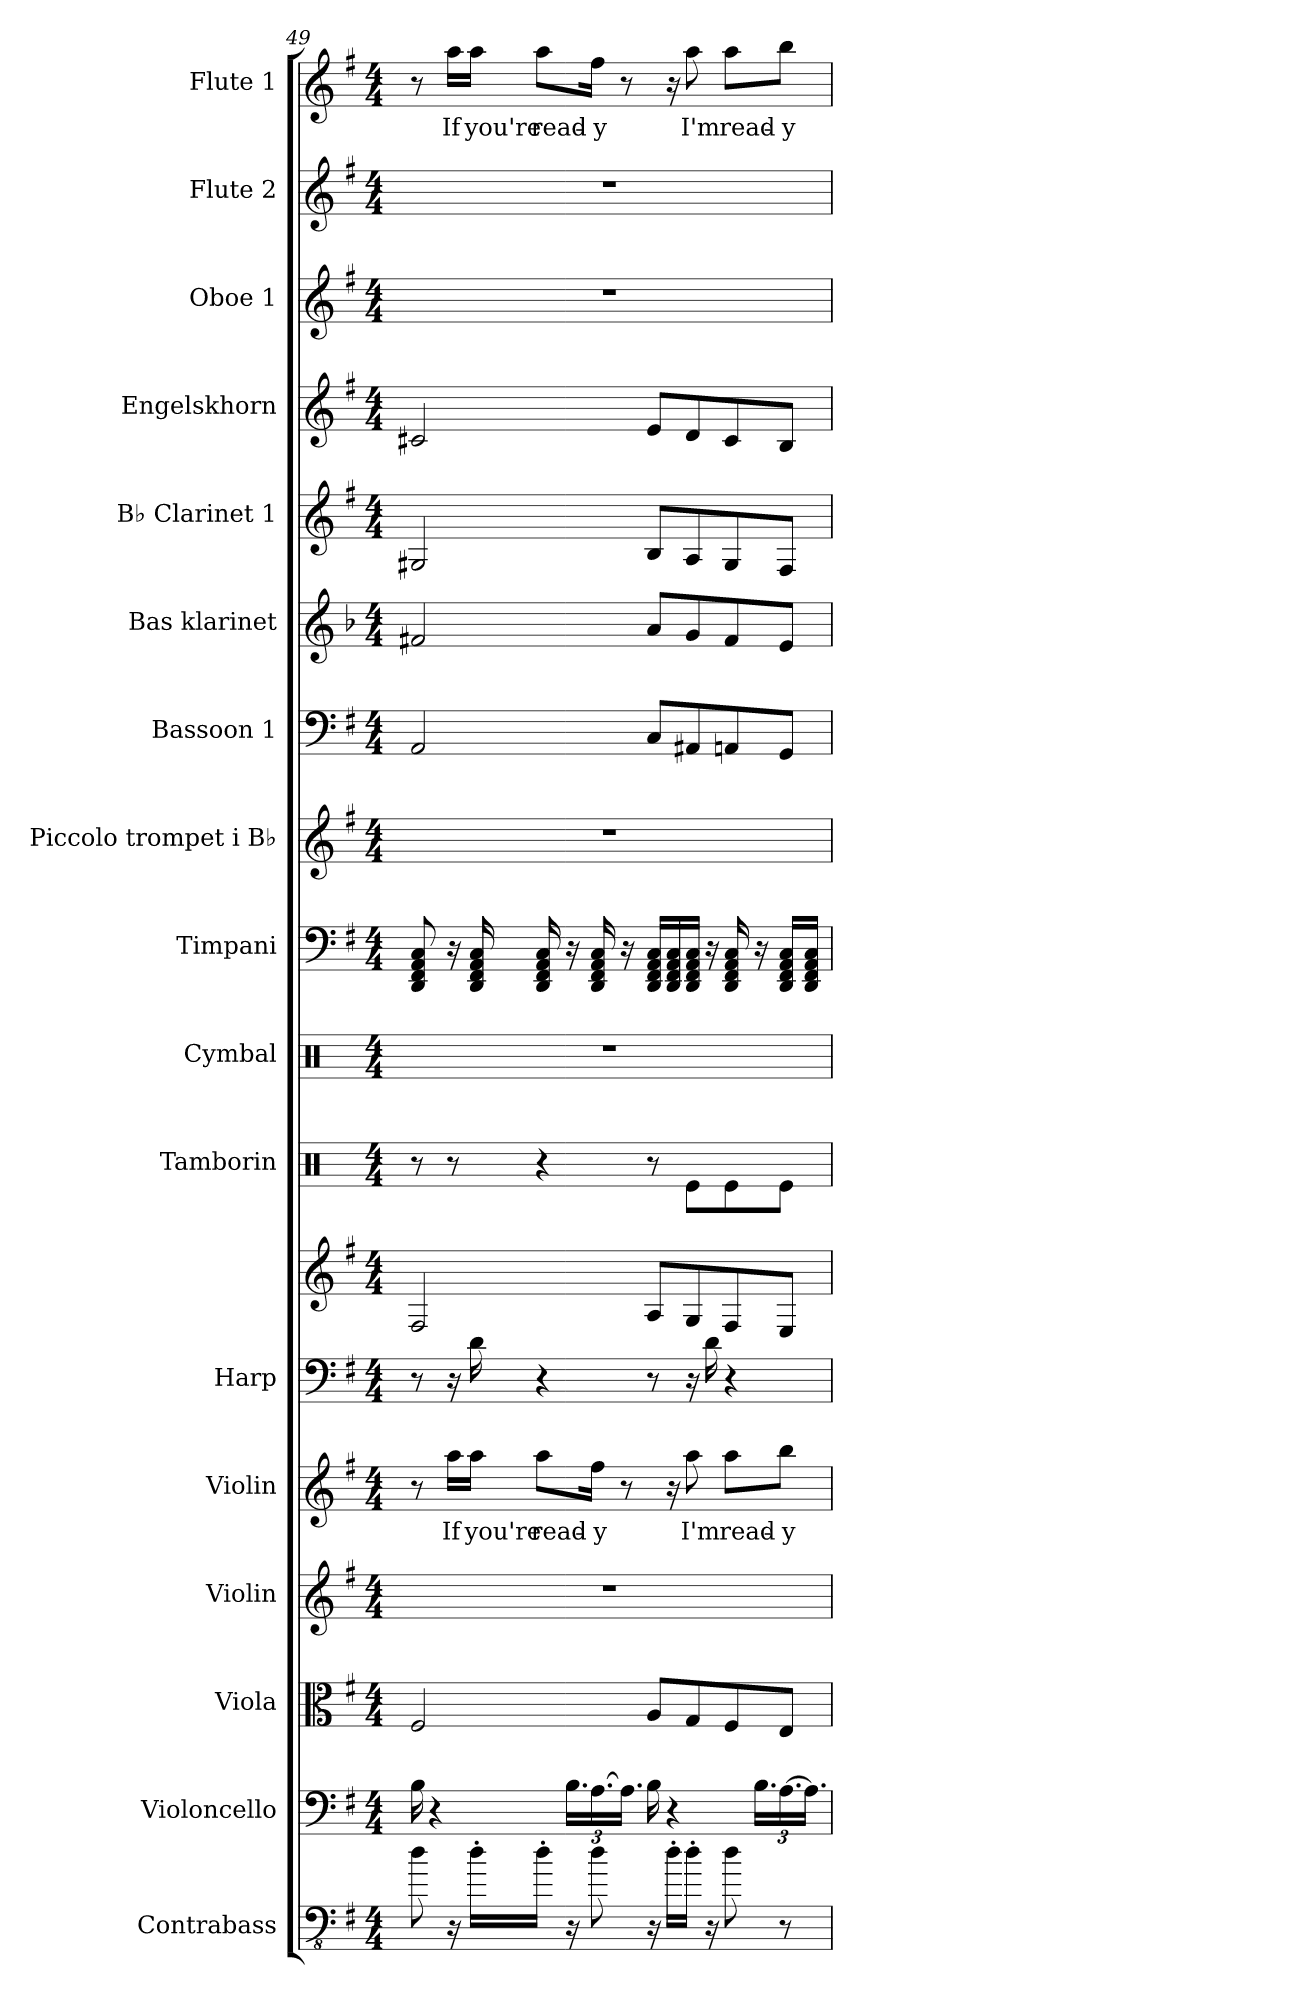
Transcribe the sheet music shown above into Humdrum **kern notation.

**kern	**kern	**kern	**kern	**kern	**text	**kern	**kern	**kern	**kern	**kern	**kern	**kern	**kern	**kern	**kern	**kern	**kern	**kern	**text
*part17	*part16	*part15	*part14	*part13	*part13	*part12	*part12	*part11	*part10	*part9	*part8	*part7	*part6	*part5	*part4	*part3	*part2	*part1	*part1
*staff18	*staff17	*staff16	*staff15	*staff14	*staff14	*staff13	*staff12	*staff11	*staff10	*staff9	*staff8	*staff7	*staff6	*staff5	*staff4	*staff3	*staff2	*staff1	*staff1
*I"Contrabass	*I"Violoncello	*I"Viola	*I"Violin	*I"Violin	*	*I"Harp	*	*I"Tamborin	*I"Cymbal	*I"Timpani	*I"Piccolo trompet i B♭	*I"Bassoon 1	*I"Bas klarinet	*I"B♭ Clarinet 1	*I"Engelskhorn	*I"Oboe 1	*I"Flute 2	*I"Flute 1	*
*I'Cb.	*I'Vc.	*I'Vla.	*I'Vln.	*I'Vln.	*	*I'Hrp.	*	*I'Tamb.	*I'Cym.	*I'Timp.	*I'P. tpt. i B♭	*I'Bsn. 1	*	*I'B♭ Cl. 1	*I'E.horn	*I'Ob. 1	*I'Fl. 2	*I'Fl. 1	*
!!LO:PB:g=z
*clefFv4	*clefF4	*clefC3	*clefG2	*clefG2	*	*clefF4	*clefG2	*clefX	*clefX	*clefF4	*clefG2	*clefF4	*clefG2	*clefG2	*clefG2	*clefG2	*clefG2	*clefG2	*
*ITrd7c12	*	*	*	*	*	*	*	*	*	*	*ITrd-6c-10	*	*ITrd8c14	*ITrd1c2	*ITrd4c7	*	*	*	*
*k[f#]	*k[f#]	*k[f#]	*k[f#]	*k[f#]	*	*k[f#]	*k[f#]	*k[]	*k[]	*k[f#]	*k[b-]	*k[f#]	*k[b-]	*k[b-]	*k[]	*k[f#]	*k[f#]	*k[f#]	*
*M4/4	*M4/4	*M4/4	*M4/4	*M4/4	*	*M4/4	*M4/4	*M4/4	*M4/4	*M4/4	*M4/4	*M4/4	*M4/4	*M4/4	*M4/4	*M4/4	*M4/4	*M4/4	*
=49	=49	=49	=49	=49	=49	=49	=49	=49	=49	=49	=49	=49	=49	=49	=49	=49	=49	=49	=49
8D\	16B\	2F#/	1r	8r	.	8r	2F#/	8r	1r	8DD/ 8FF#/ 8AA/ 8C/	1r	2AA/	2F#X/	2F#X/	2F#X/	1r	1r	8r	.
.	4r	.	.	.	.	.	.	.	.	.	.	.	.	.	.	.	.	.	.
16r	.	.	.	16aa\LL	If	16r	.	8r	.	16r	.	.	.	.	.	.	.	16aa\LL	If
16D'\LL	.	.	.	16aa\JJ	you're	16d\	.	.	.	16DD/ 16FF#/ 16AA/ 16C/	.	.	.	.	.	.	.	16aa\JJ	you're
16D'\JJ	.	.	.	8aa\L	read-	4r	.	4r	.	16DD/ 16FF#/ 16AA/ 16C/	.	.	.	.	.	.	.	8aa\L	read-
*	*Xbrackettup	*	*	*	*	*	*	*	*	*	*	*	*	*	*	*	*	*	*
16r	24.B\LL	.	.	.	.	.	.	.	.	16r	.	.	.	.	.	.	.	.	.
8D\	[24.A\	.	.	16ff#\Jk	-y	.	.	.	.	16DD/ 16FF#/ 16AA/ 16C/	.	.	.	.	.	.	.	16ff#\Jk	-y
.	24.A\JJ]	.	.	8r	.	.	.	.	.	16r	.	.	.	.	.	.	.	8r	.
16r	16B\	8A/L	.	.	.	8r	8A/L	8r	.	16DD/ 16FF#/ 16AA/ 16C/LL	.	8C/L	8A/L	8A/L	8A/L	.	.	.	.
16D'\LL	4r	.	.	16r	.	.	.	.	.	16DD/ 16FF#/ 16AA/ 16C/	.	.	.	.	.	.	.	16r	.
16D'\JJ	.	8G/	.	8aa\	I'm	16r	8G/	8Re\L	.	16DD/ 16FF#/ 16AA/ 16C/JJ	.	8AA#X/	8G/	8G/	8G/	.	.	8aa\	I'm
16r	.	.	.	.	.	16d\	.	.	.	16r	.	.	.	.	.	.	.	.	.
8D\	.	8F#/	.	8aa\L	read-	4r	8F#/	8Re\	.	16DD/ 16FF#/ 16AA/ 16C/	.	8AAn/	8F#/	8F#/	8F#/	.	.	8aa\L	read-
.	24.B\LL	.	.	.	.	.	.	.	.	16r	.	.	.	.	.	.	.	.	.
8r	[24.A\	8E/J	.	8bb\J	-y	.	8E/J	8Re\J	.	16DD/ 16FF#/ 16AA/ 16C/LL	.	8GG/J	8E/J	8E/J	8E/J	.	.	8bb\J	-y
.	24.A\JJ]	.	.	.	.	.	.	.	.	16DD/ 16FF#/ 16AA/ 16C/JJ	.	.	.	.	.	.	.	.	.
=	=	=	=	=	=	=	=	=	=	=	=	=	=	=	=	=	=	=	=
*-	*-	*-	*-	*-	*-	*-	*-	*-	*-	*-	*-	*-	*-	*-	*-	*-	*-	*-	*-
